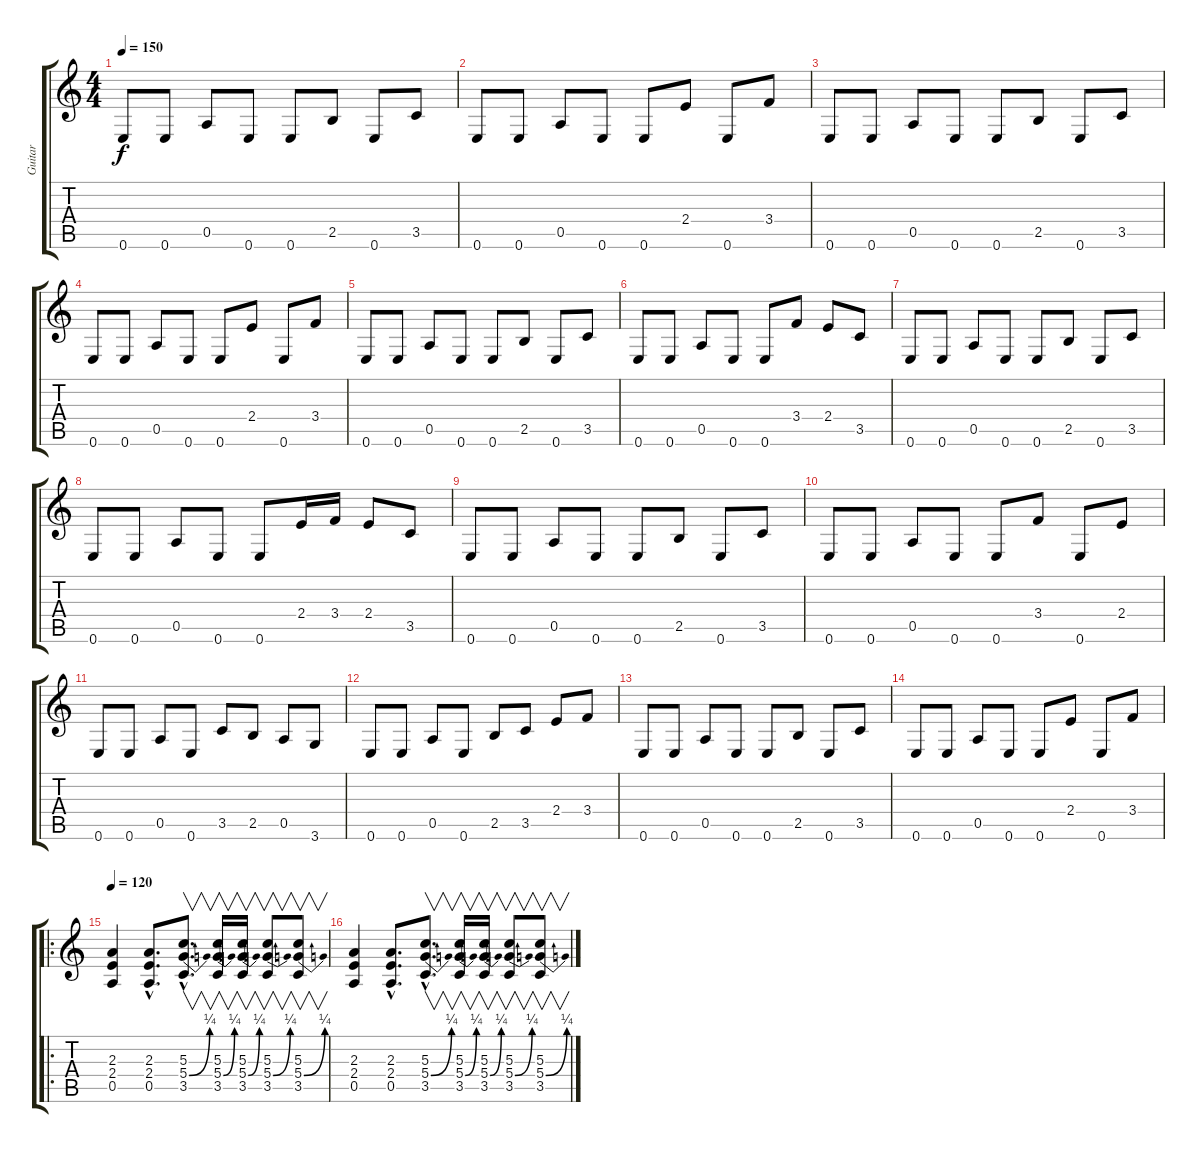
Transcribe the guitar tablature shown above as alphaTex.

\track ("Guitar " "Guitar ") {instrument acousticguitarnylon}
\staff {score tabs}
\tuning (E4 B3 G3 D3 A2 E2) {hide}
\ts (4 4)
\tempo 150
\clef g2
\ks c
0.6.8{dy f instrument acousticguitarnylon} 0.6.8 0.5.8 0.6.8 0.6.8 2.5.8 0.6.8 3.5.8 |
0.6.8 0.6.8 0.5.8 0.6.8 0.6.8 2.4.8 0.6.8 3.4.8 |
0.6.8 0.6.8 0.5.8 0.6.8 0.6.8 2.5.8 0.6.8 3.5.8 |
0.6.8 0.6.8 0.5.8 0.6.8 0.6.8 2.4.8 0.6.8 3.4.8 |
0.6.8 0.6.8 0.5.8 0.6.8 0.6.8 2.5.8 0.6.8 3.5.8 |
0.6.8 0.6.8 0.5.8 0.6.8 0.6.8 3.4.8 2.4.8 3.5.8 |
0.6.8 0.6.8 0.5.8 0.6.8 0.6.8 2.5.8 0.6.8 3.5.8 |
0.6.8 0.6.8 0.5.8 0.6.8 0.6.8 2.4.16 3.4.16 2.4.8 3.5.8 |
0.6.8 0.6.8 0.5.8 0.6.8 0.6.8 2.5.8 0.6.8 3.5.8 |
0.6.8 0.6.8 0.5.8 0.6.8 0.6.8 3.4.8 0.6.8 2.4.8 |
0.6.8 0.6.8 0.5.8 0.6.8 3.5.8 2.5.8 0.5.8 3.6.8 |
0.6.8 0.6.8 0.5.8 0.6.8 2.5.8 3.5.8 2.4.8 3.4.8 |
0.6.8 0.6.8 0.5.8 0.6.8 0.6.8 2.5.8 0.6.8 3.5.8 |
0.6.8 0.6.8 0.5.8 0.6.8 0.6.8 2.4.8 0.6.8 3.4.8 |
\ro
\tempo 120
(2.3 2.4 0.5).4 (2.3{hac} 2.4{hac} 0.5{hac}).8{d} (5.3{hac} 5.4{be (bend 0 0 60 1) hac} 3.5{hac}).8{v d} (5.3 5.4{be (bend 0 0 60 1)} 3.5).16{v} (5.3 5.4{be (bend 0 0 60 1)} 3.5).16{v} (5.3 5.4{be (bend 0 0 60 1)} 3.5).8{v} (5.3 5.4{be (bend 0 0 60 1)} 3.5).8{v} |
(2.3 2.4 0.5).4 (2.3{hac} 2.4{hac} 0.5{hac}).8{d} (5.3{hac} 5.4{be (bend 0 0 60 1) hac} 3.5{hac}).8{v d} (5.3 5.4{be (bend 0 0 60 1)} 3.5).16{v} (5.3 5.4{be (bend 0 0 60 1)} 3.5).16{v} (5.3 5.4{be (bend 0 0 60 1)} 3.5).8{v} (5.3 5.4{be (bend 0 0 60 1)} 3.5).8{v}
